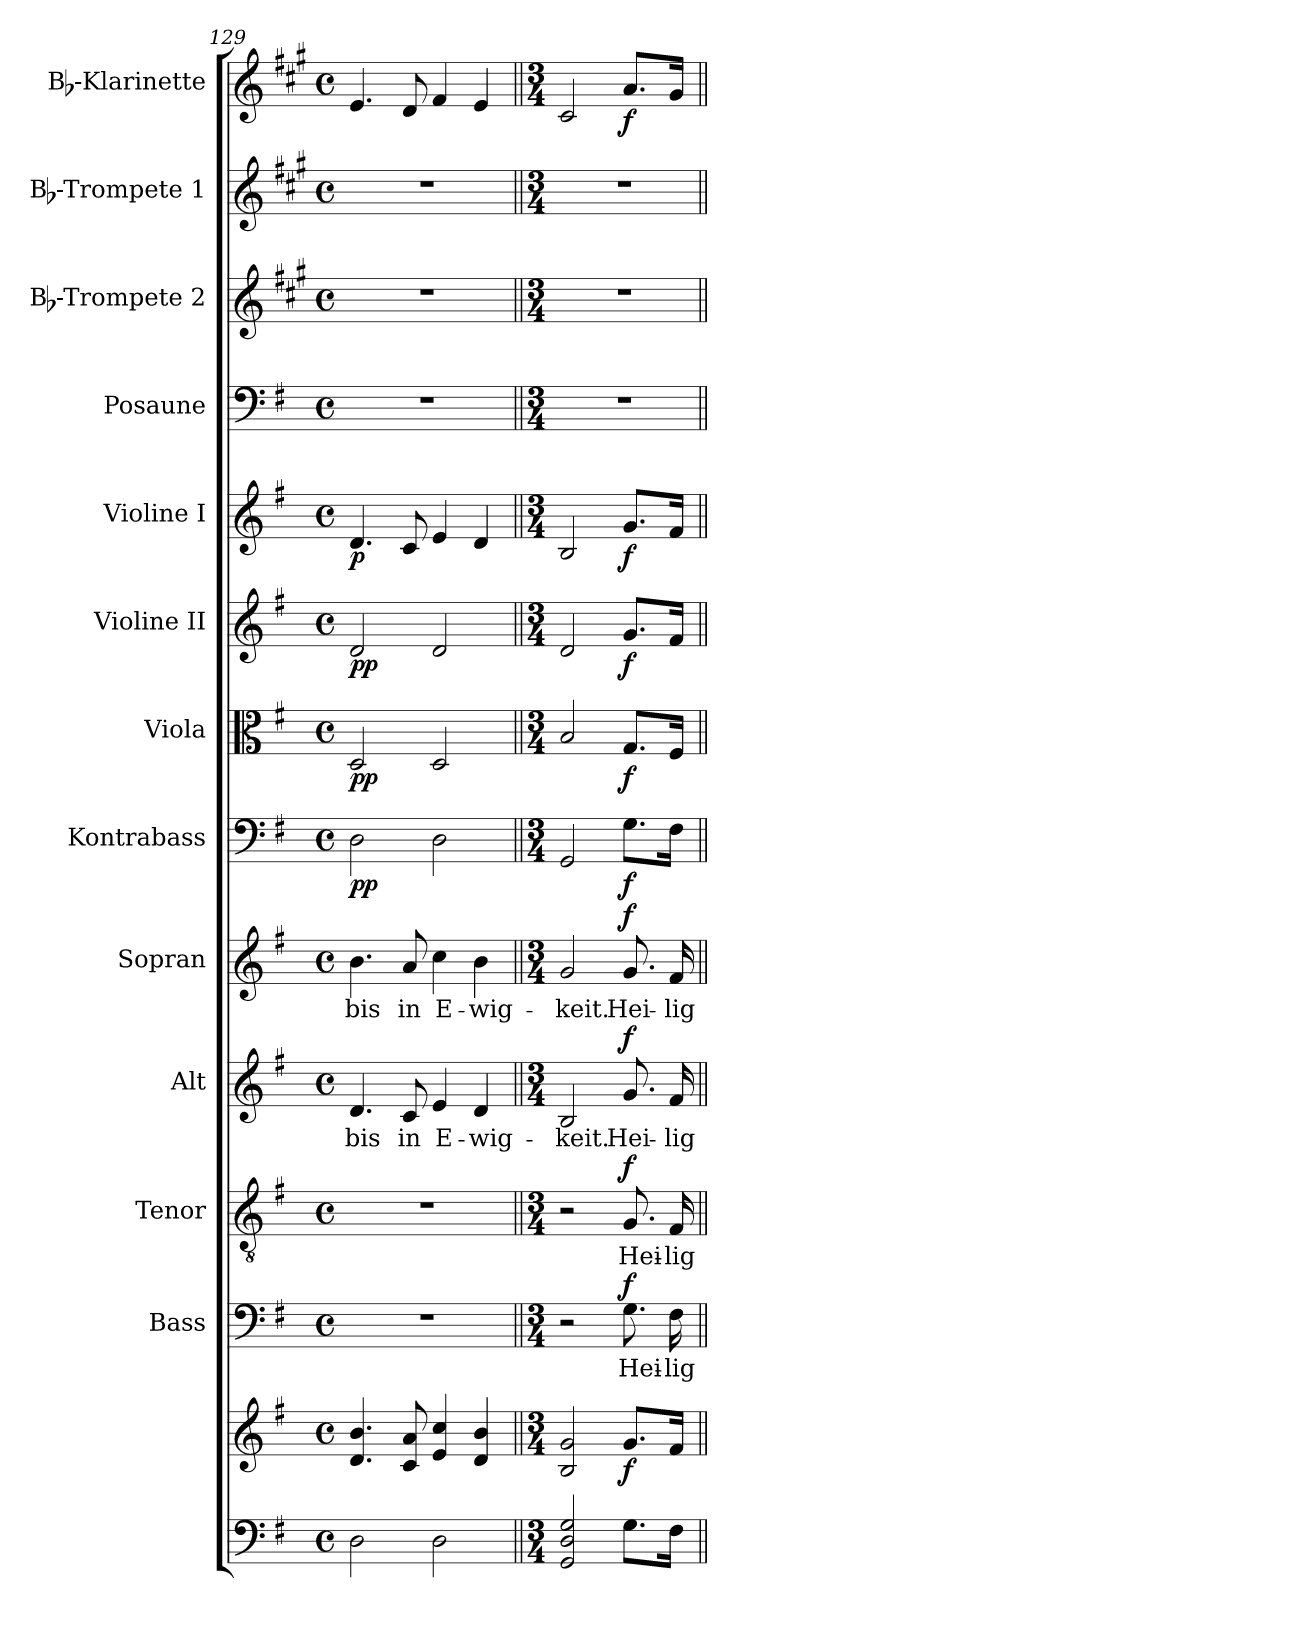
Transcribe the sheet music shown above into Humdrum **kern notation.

**kern	**kern	**dynam	**kern	**text	**dynam	**kern	**text	**dynam	**kern	**text	**dynam	**kern	**text	**dynam	**kern	**dynam	**kern	**dynam	**kern	**dynam	**kern	**dynam	**kern	**kern	**kern	**kern	**dynam
*part13	*part13	*part13	*part12	*part12	*part12	*part11	*part11	*part11	*part10	*part10	*part10	*part9	*part9	*part9	*part8	*part8	*part7	*part7	*part6	*part6	*part5	*part5	*part4	*part3	*part2	*part1	*part1
*staff14	*staff13	*staff13/14	*staff12	*staff12	*staff12	*staff11	*staff11	*staff11	*staff10	*staff10	*staff10	*staff9	*staff9	*staff9	*staff8	*staff8	*staff7	*staff7	*staff6	*staff6	*staff5	*staff5	*staff4	*staff3	*staff2	*staff1	*staff1
*	*	*	*I"Bass	*	*	*I"Tenor	*	*	*I"Alt	*	*	*I"Sopran	*	*	*I"Kontrabass	*	*I"Viola	*	*I"Violine II	*	*I"Violine I	*	*I"Posaune	*I"Bb-Trompete 2	*I"Bb-Trompete 1	*I"Bb-Klarinette	*
*	*	*	*I'B.	*	*	*I'T.	*	*	*I'A.	*	*	*I'S.	*	*	*I'Kb.	*	*I'Vla.	*	*I'Vl. II	*	*I'Vl. I	*	*I'Pos.	*I'Bb Trp. 2	*I'Bb Trp. 1	*I'Bb Kl.	*
*clefF4	*clefG2	*	*clefF4	*	*	*clefGv2	*	*	*clefG2	*	*	*clefG2	*	*	*clefF4	*	*clefC3	*	*clefG2	*	*clefG2	*	*clefF4	*clefG2	*clefG2	*clefG2	*
*	*	*	*	*	*	*	*	*	*	*	*	*	*	*	*ITrd7c12	*	*	*	*	*	*	*	*	*ITrd1c2	*ITrd1c2	*ITrd1c2	*
*k[f#]	*k[f#]	*	*k[f#]	*	*	*k[f#]	*	*	*k[f#]	*	*	*k[f#]	*	*	*k[f#]	*	*k[f#]	*	*k[f#]	*	*k[f#]	*	*k[f#]	*k[f#]	*k[f#]	*k[f#]	*
*G:	*G:	*	*G:	*	*	*G:	*	*	*G:	*	*	*G:	*	*	*G:	*	*G:	*	*G:	*	*G:	*	*G:	*G:	*G:	*G:	*
*M4/4	*M4/4	*	*M4/4	*	*	*M4/4	*	*	*M4/4	*	*	*M4/4	*	*	*M4/4	*	*M4/4	*	*M4/4	*	*M4/4	*	*M4/4	*M4/4	*M4/4	*M4/4	*
*met(c)	*met(c)	*	*met(c)	*	*	*met(c)	*	*	*met(c)	*	*	*met(c)	*	*	*met(c)	*	*met(c)	*	*met(c)	*	*met(c)	*	*met(c)	*met(c)	*met(c)	*met(c)	*
=129	=129	=129	=129	=129	=129	=129	=129	=129	=129	=129	=129	=129	=129	=129	=129	=129	=129	=129	=129	=129	=129	=129	=129	=129	=129	=129	=129
!	!	!	!	!	!	!	!	!	!	!LO:LY:b	!	!	!LO:LY:b	!	!	!LO:DY:b	!	!LO:DY:b	!	!LO:DY:b	!	!LO:DY:b	!	!	!	!	!
2D\	4.d/ 4.b/	.	1r	.	.	1r	.	.	4.d/	bis	.	4.b\	bis	.	2DD\	pp	2D/	pp	2d/	pp	4.d/	p	1r	1r	1r	4.d/	.
!	!	!	!	!	!	!	!	!	!	!LO:LY:b	!	!	!LO:LY:b	!	!	!	!	!	!	!	!	!	!	!	!	!	!
.	8c/ 8a/	.	.	.	.	.	.	.	8c/	in	.	8a/	in	.	.	.	.	.	.	.	8c/	.	.	.	.	8c/	.
!	!	!	!	!	!	!	!	!	!	!LO:LY:b	!	!	!LO:LY:b	!	!	!	!	!	!	!	!	!	!	!	!	!	!
2D\	4e/ 4cc/	.	.	.	.	.	.	.	4e/	E-	.	4cc\	E-	.	2DD\	.	2D/	.	2d/	.	4e/	.	.	.	.	4e/	.
!	!	!	!	!	!	!	!	!	!	!LO:LY:b	!	!	!LO:LY:b	!	!	!	!	!	!	!	!	!	!	!	!	!	!
.	4d/ 4b/	.	.	.	.	.	.	.	4d/	-wig-	.	4b\	-wig-	.	.	.	.	.	.	.	4d/	.	.	.	.	4d/	.
=130||	=130||	=130||	=130||	=130||	=130||	=130||	=130||	=130||	=130||	=130||	=130||	=130||	=130||	=130||	=130||	=130||	=130||	=130||	=130||	=130||	=130||	=130||	=130||	=130||	=130||	=130||	=130||
*M3/4	*M3/4	*	*M3/4	*	*	*M3/4	*	*	*M3/4	*	*	*M3/4	*	*	*M3/4	*	*M3/4	*	*M3/4	*	*M3/4	*	*M3/4	*M3/4	*M3/4	*M3/4	*
!	!	!	!	!	!	!	!	!	!	!LO:LY:b	!	!	!LO:LY:b	!	!	!	!	!	!	!	!	!	!	!	!	!	!
2GG/ 2D/ 2G/	2B/ 2g/	.	2r	.	.	2r	.	.	2B/	-keit.	.	2g/	-keit.	.	2GGG/	.	2B/	.	2d/	.	2B/	.	2.r	2.r	2.r	2B/	.
!	!	!LO:DY:b	!	!LO:LY:b	!LO:DY:a	!	!LO:LY:b	!LO:DY:a	!	!LO:LY:b	!LO:DY:a	!	!LO:LY:b	!LO:DY:a	!	!LO:DY:b	!	!LO:DY:b	!	!LO:DY:b	!	!LO:DY:b	!	!	!	!	!LO:DY:b
8.G\L	8.g/L	f	8.G\	Hei-	f	8.G/	Hei-	f	8.g/	Hei-	f	8.g/	Hei-	f	8.GG\L	f	8.G/L	f	8.g/L	f	8.g/L	f	.	.	.	8.g/L	f
!	!	!	!	!LO:LY:b	!	!	!LO:LY:b	!	!	!LO:LY:b	!	!	!LO:LY:b	!	!	!	!	!	!	!	!	!	!	!	!	!	!
16F#\Jk	16f#/Jk	.	16F#\	-lig	.	16F#/	-lig	.	16f#/	-lig	.	16f#/	-lig	.	16FF#\Jk	.	16F#/Jk	.	16f#/Jk	.	16f#/Jk	.	.	.	.	16f#/Jk	.
=||	=||	=||	=||	=||	=||	=||	=||	=||	=||	=||	=||	=||	=||	=||	=||	=||	=||	=||	=||	=||	=||	=||	=||	=||	=||	=||	=||
*-	*-	*-	*-	*-	*-	*-	*-	*-	*-	*-	*-	*-	*-	*-	*-	*-	*-	*-	*-	*-	*-	*-	*-	*-	*-	*-	*-
